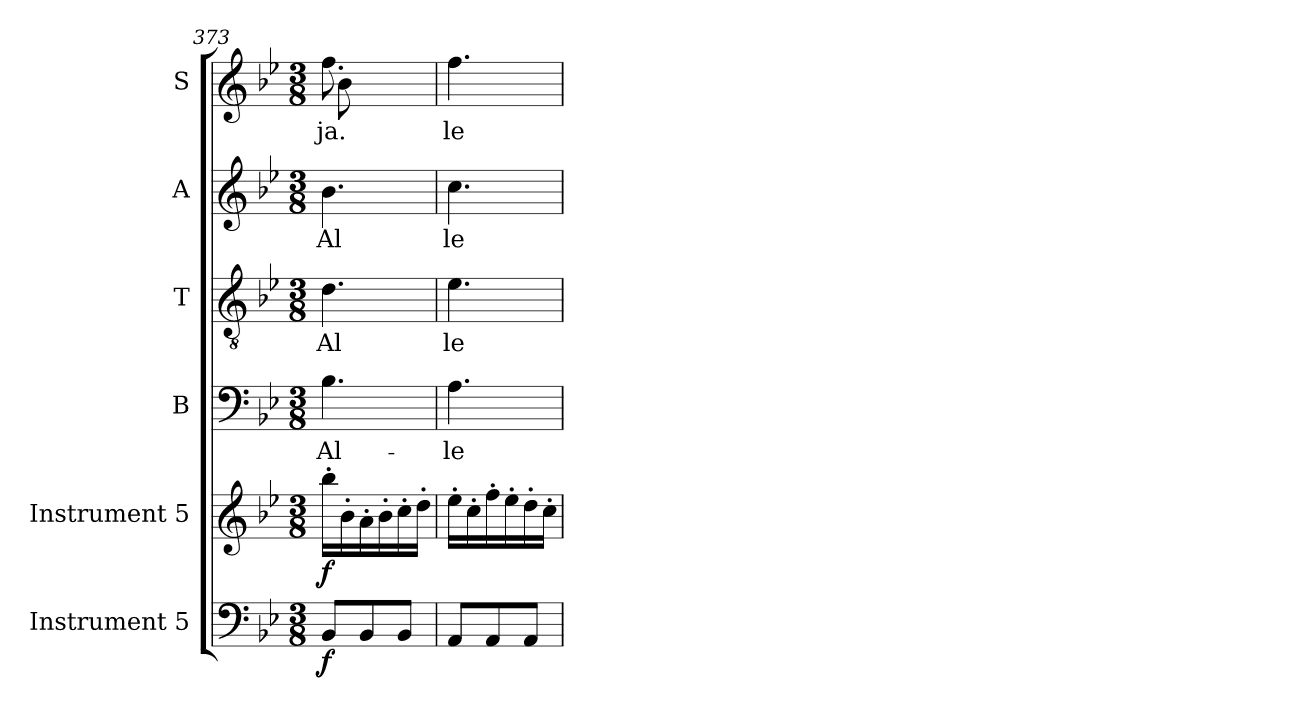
**kern	**dynam	**kern	**dynam	**kern	**text	**kern	**text	**kern	**text	**kern	**text
*part6	*part6	*part5	*part5	*part4	*part4	*part3	*part3	*part2	*part2	*part1	*part1
*staff6	*staff6	*staff5	*staff5	*staff4	*staff4	*staff3	*staff3	*staff2	*staff2	*staff1	*staff1
*I"Instrument 5	*	*I"Instrument 5	*	*I"B	*	*I"T	*	*I"A	*	*I"S	*
*	*	*	*	*I'B	*	*I'T	*	*I'A	*	*I'S	*
*clefF4	*	*clefG2	*	*clefF4	*	*clefGv2	*	*clefG2	*	*clefG2	*
*k[b-e-]	*	*k[b-e-]	*	*k[b-e-]	*	*k[b-e-]	*	*k[b-e-]	*	*k[b-e-]	*
*B-:	*	*B-:	*	*B-:	*	*B-:	*	*B-:	*	*B-:	*
*M3/8	*	*M3/8	*	*M3/8	*	*M3/8	*	*M3/8	*	*M3/8	*
=373	=373	=373	=373	=373	=373	=373	=373	=373	=373	=373	=373
!	!	!	!	!	!	!	!	!	!	!LO:TX:b:t=Al	!
!	!LO:DY:b	!	!LO:DY:b	!	!LO:LY:b:cj	!	!LO:LY:b:cj	!	!LO:LY:b:cj	!	!LO:LY:b:cj
*	*	*	*	*	*	*	*	*	*	*^	*
8BB-/L	f	16bb-'>\L	f	4.B-\	Al-	4.d\	Al	4.b-\	Al	8.ff\	8b-\	-ja.
.	.	16b-'>\	.	.	.	.	.	.	.	.	.	.
8BB-/	.	16a'>\	.	.	.	.	.	.	.	.	8.ryy	.
.	.	16b-'>\	.	.	.	.	.	.	.	8.ryy	.	.
8BB-/J	.	16cc'>\	.	.	.	.	.	.	.	.	.	.
.	.	16dd'>\J	.	.	.	.	.	.	.	.	16ryy	.
!!LO:LB:g=z
=374	=374	=374	=374	=374	=374	=374	=374	=374	=374	=374	=374	=374
!	!	!	!	!	!LO:LY:b:cj	!	!LO:LY:b:cj	!	!LO:LY:b:cj	!	!	!LO:LY:b:cj
*	*	*	*	*	*	*	*	*	*	*v	*v	*
8AA/L	.	16ee-'>\L	.	4.A\	-le-	4.e-\	le-	4.cc\	le-	4.ff\	le
.	.	16cc'>\	.	.	.	.	.	.	.	.	.
8AA/	.	16ff'>\	.	.	.	.	.	.	.	.	.
.	.	16ee-'>\	.	.	.	.	.	.	.	.	.
8AA/J	.	16dd'>\	.	.	.	.	.	.	.	.	.
.	.	16cc'>\J	.	.	.	.	.	.	.	.	.
=	=	=	=	=	=	=	=	=	=	=	=
*-	*-	*-	*-	*-	*-	*-	*-	*-	*-	*-	*-
